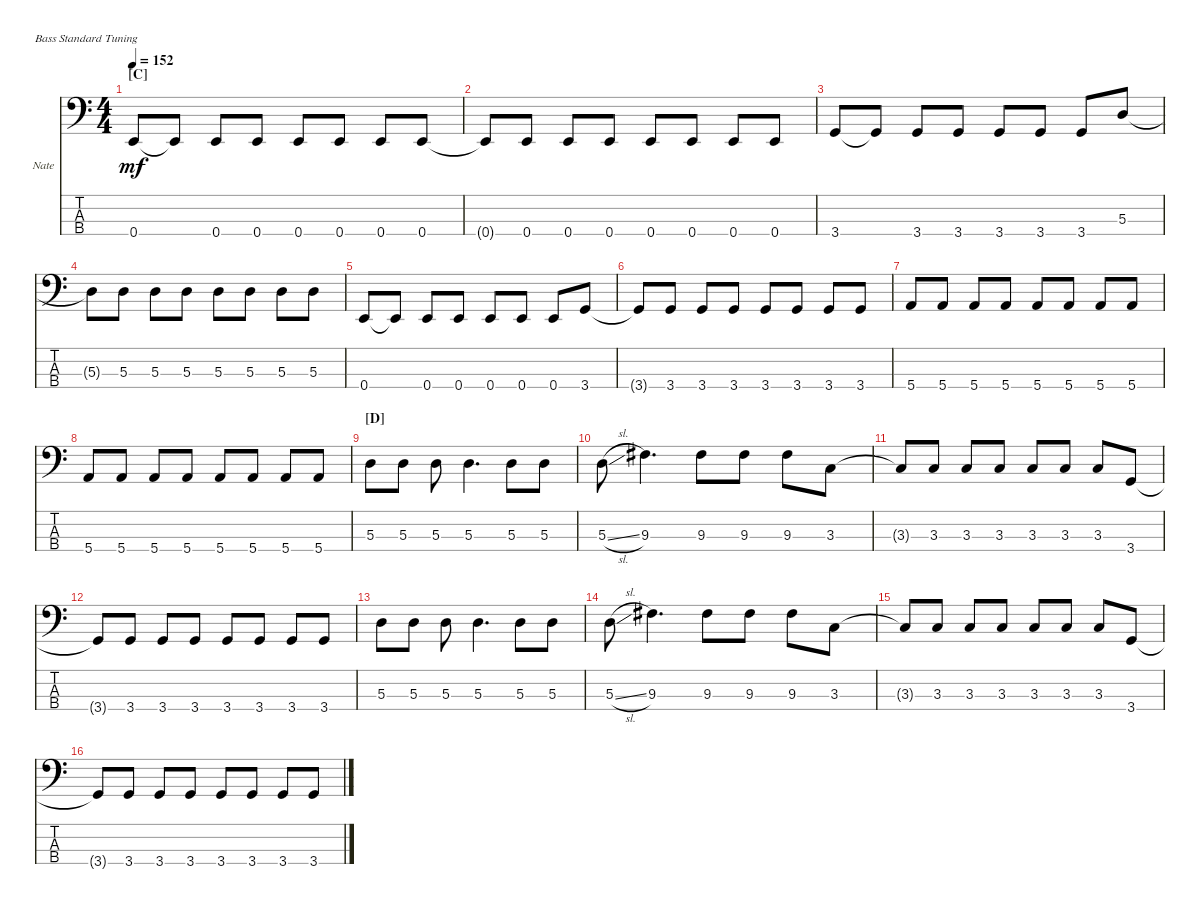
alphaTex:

\defaultSystemsLayout 4
\bracketExtendMode nobrackets
\firstSystemTrackNameOrientation horizontal
\otherSystemsTrackNameOrientation horizontal
\track ("Bass (Nate Mendel)" "Nate") {instrument electricbassfinger}
\staff {score tabs}
\tuning (G2 D2 A1 E1)
\ts (4 4)
\section ("C" "")
\tempo 152
\clef f4
\scale
0.333333
\ks c
0.4.8{dy mf} 0.4{t}.8 0.4.8 0.4.8 0.4.8 0.4.8 0.4.8 0.4.8 |
\scale
0.333333 0.4{t}.8 0.4.8 0.4.8 0.4.8 0.4.8 0.4.8 0.4.8 0.4.8 |
\scale
0.333333 3.4.8 3.4{t}.8 3.4.8 3.4.8 3.4.8 3.4.8 3.4.8 5.3.8 |
\scale
0.333333 5.3{t}.8 5.3.8 5.3.8 5.3.8 5.3.8 5.3.8 5.3.8 5.3.8 |
\scale
0.333333 0.4.8 0.4{t}.8 0.4.8 0.4.8 0.4.8 0.4.8 0.4.8 3.4.8 |
\scale
0.333333 3.4{t}.8 3.4.8 3.4.8 3.4.8 3.4.8 3.4.8 3.4.8 3.4.8 |
\scale
0.333333 5.4.8 5.4.8 5.4.8 5.4.8 5.4.8 5.4.8 5.4.8 5.4.8 |
\scale
0.333333 5.4.8 5.4.8 5.4.8 5.4.8 5.4.8 5.4.8 5.4.8 5.4.8 |
\section ("D" "")
\scale
0.333333 5.3.8 5.3.8 5.3.8 5.3.4{d} 5.3.8 5.3.8 |
\scale
0.333333 5.3{sl}.8 9.3.4{d} 9.3.8 9.3.8 9.3.8 3.3.8 |
\scale
0.333333 3.3{t}.8 3.3.8 3.3.8 3.3.8 3.3.8 3.3.8 3.3.8 3.4.8 |
\scale
0.333333 3.4{t}.8 3.4.8 3.4.8 3.4.8 3.4.8 3.4.8 3.4.8 3.4.8 |
\scale
0.333333 5.3.8 5.3.8 5.3.8 5.3.4{d} 5.3.8 5.3.8 |
\scale
0.333333 5.3{sl}.8 9.3.4{d} 9.3.8 9.3.8 9.3.8 3.3.8 |
\scale
0.333333 3.3{t}.8 3.3.8 3.3.8 3.3.8 3.3.8 3.3.8 3.3.8 3.4.8 |
\scale
0.333333 3.4{t}.8 3.4.8 3.4.8 3.4.8 3.4.8 3.4.8 3.4.8 3.4.8
